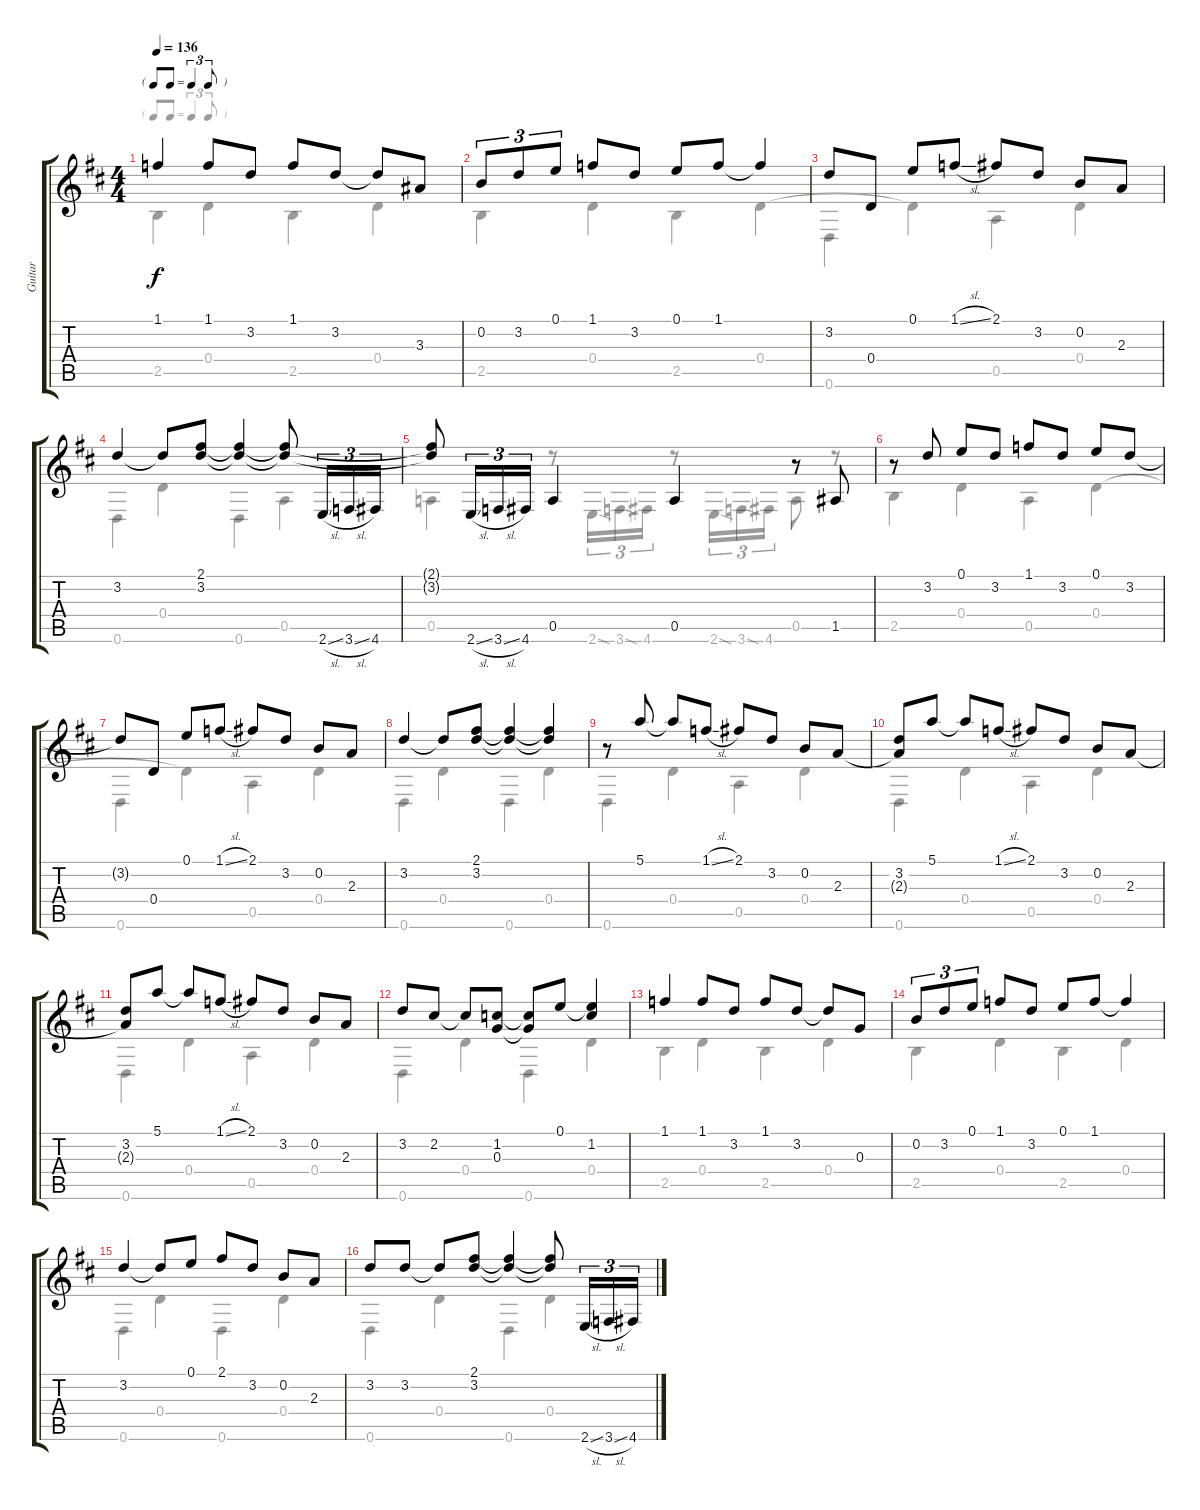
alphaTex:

\track ("Guitar" "Guitar") {instrument acousticguitarsteel}
\staff {score tabs}
\tuning (E4 B3 G3 D3 A2 D2) {hide}
\voice
\ts (4 4)
\tf triplet8th
\tempo 136
\clef g2
\ks d
1.1.4{dy f} 1.1.8 3.2.8 1.1.8 3.2.8 3.2{t}.8 3.3.8 |
0.2.8{tu (3 2)} 3.2.8{tu (3 2)} 0.1.8{tu (3 2)} 1.1.8 3.2.8 0.1.8 1.1.8 1.1{t}.4 |
3.2.8 0.4.8 0.1.8 1.1{sl}.8 2.1.8 3.2.8 0.2.8 2.3.8 |
3.2.4 3.2{t}.8 (2.1 3.2).8 (2.1{t} 3.2{t}).4 (2.1{t} 3.2{t}).8 2.6{sl}.16{tu (3 2)} 3.6{sl}.16{tu (3 2)} 4.6.16{tu (3 2)} |
(2.1{t} 3.2{t}).8 2.6{sl}.16{tu (3 2)} 3.6{sl}.16{tu (3 2)} 4.6.16{tu (3 2)} 0.5.4 0.5.4 r.8 1.5.8 |
r.8 3.2.8 0.1.8 3.2.8 1.1.8 3.2.8 0.1.8 3.2.8 |
3.2{t}.8 0.4.8 0.1.8 1.1{sl}.8 2.1.8 3.2.8 0.2.8 2.3.8 |
3.2.4 3.2{t}.8 (2.1 3.2).8 (2.1{t} 3.2{t}).4 (2.1{t} 3.2{t}).4 |
r.8 5.1.8 5.1{t}.8 1.1{sl}.8 2.1.8 3.2.8 0.2.8 2.3.8 |
(3.2 2.3{t}).8 5.1.8 5.1{t}.8 1.1{sl}.8 2.1.8 3.2.8 0.2.8 2.3.8 |
(3.2 2.3{t}).8 5.1.8 5.1{t}.8 1.1{sl}.8 2.1.8 3.2.8 0.2.8 2.3.8 |
3.2.8 2.2.8 2.2{t}.8 (1.2 0.3).8 (1.2{t} 0.3{t}).8 0.1.8 (0.1{t} 1.2).4 |
1.1.4 1.1.8 3.2.8 1.1.8 3.2.8 3.2{t}.8 0.3.8 |
0.2.8{tu (3 2)} 3.2.8{tu (3 2)} 0.1.8{tu (3 2)} 1.1.8 3.2.8 0.1.8 1.1.8 1.1{t}.4 |
3.2.4 3.2{t}.8 0.1.8 2.1.8 3.2.8 0.2.8 2.3.8 |
3.2.8 3.2.8 3.2{t}.8 (2.1 3.2).8 (2.1{t} 3.2{t}).4 (2.1{t} 3.2{t}).8 2.6{sl}.16{tu (3 2)} 3.6{sl}.16{tu (3 2)} 4.6.16{tu (3 2)}
\voice
\clef g2
\ottava regular
\simile none
\ks d
2.5.4{dy f} 0.4.4 2.5.4 0.4.4 |
2.5.4 0.4.4 2.5.4 0.4.4 |
0.6.4 0.4{t}.4 0.5.4 0.4.4 |
0.6.4 0.4.4 0.6.4 0.5.4 |
0.5.4 r.8 2.6{sod}.16{tu (3 2)} 3.6{sod}.16{tu (3 2)} 4.6.16{tu (3 2)} r.8 2.6{sod}.16{tu (3 2)} 3.6{sod}.16{tu (3 2)} 4.6.16{tu (3 2)} 0.5.8 r.8 |
2.5.4 0.4.4 0.5.4 0.4.4 |
0.6.4 0.4{t}.4 0.5.4 0.4.4 |
0.6.4 0.4.4 0.6.4 0.4.4 |
0.6.4 0.4.4 0.5.4 0.4.4 |
0.6.4 0.4.4 0.5.4 0.4.4 |
0.6.4 0.4.4 0.5.4 0.4.4 |
0.6.4 0.4.4 0.6.4 0.4.4 |
2.5.4 0.4.4 2.5.4 0.4.4 |
2.5.4 0.4.4 2.5.4 0.4.4 |
0.6.4 0.4.4 0.6.4 0.4.4 |
0.6.4 0.4.4 0.6.4 0.4.4
